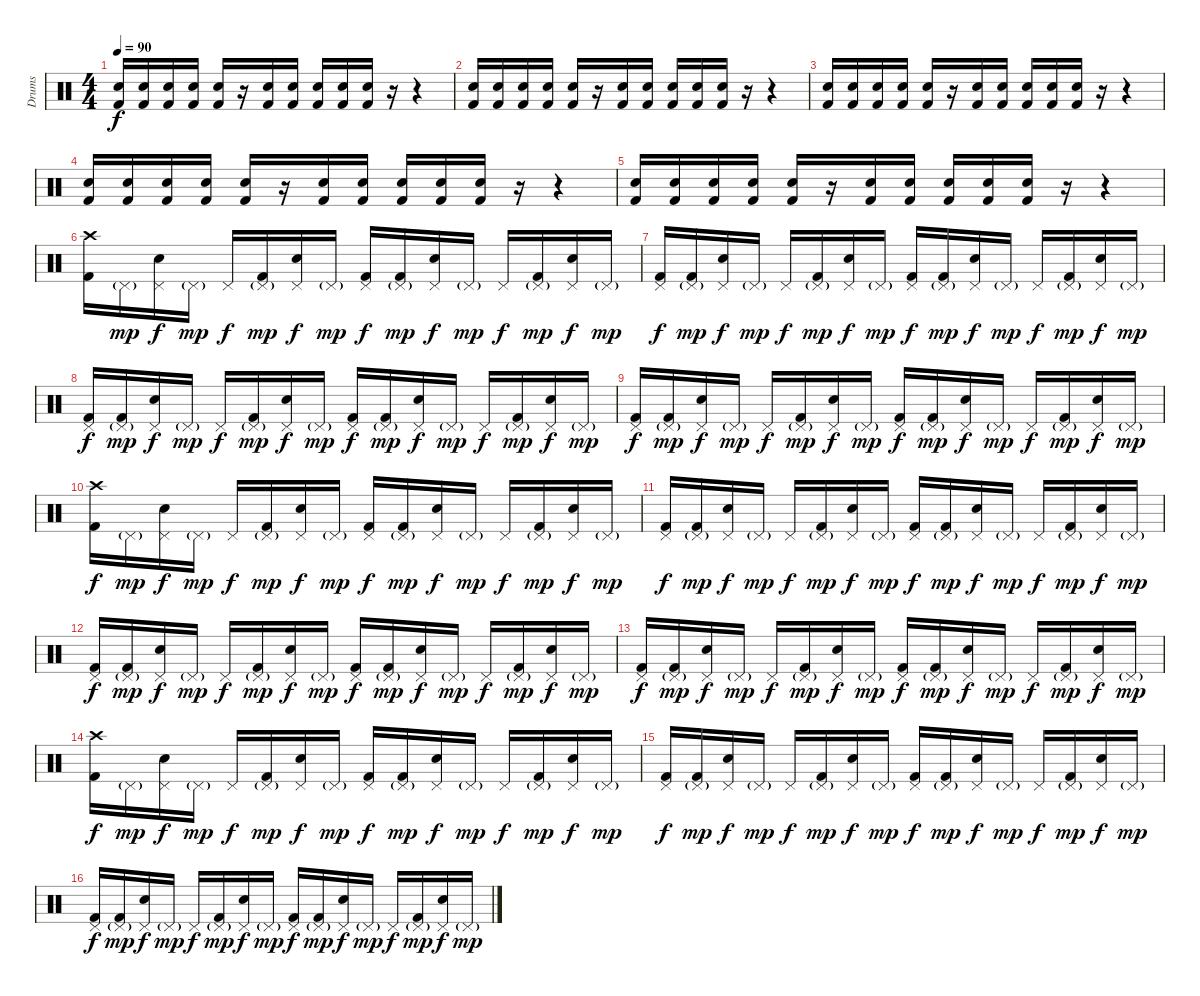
\track ("Drums" "Drums") {instrument percussion}
\staff {score}
\articulation defaults
\ts (4 4)
\tempo 90
\clef neutral
\ks c
("Electric Snare (hit)" "Kick (hit) 2").16{dy f} ("Electric Snare (hit)" "Kick (hit) 2").16 ("Electric Snare (hit)" "Kick (hit) 2").16 ("Electric Snare (hit)" "Kick (hit) 2").16 ("Electric Snare (hit)" "Kick (hit) 2").16 r.16 ("Electric Snare (hit)" "Kick (hit) 2").16 ("Electric Snare (hit)" "Kick (hit) 2").16 ("Electric Snare (hit)" "Kick (hit) 2").16 ("Electric Snare (hit)" "Kick (hit) 2").16 ("Electric Snare (hit)" "Kick (hit) 2").16 r.16 r.4 |
("Electric Snare (hit)" "Kick (hit) 2").16 ("Electric Snare (hit)" "Kick (hit) 2").16 ("Electric Snare (hit)" "Kick (hit) 2").16 ("Electric Snare (hit)" "Kick (hit) 2").16 ("Electric Snare (hit)" "Kick (hit) 2").16 r.16 ("Electric Snare (hit)" "Kick (hit) 2").16 ("Electric Snare (hit)" "Kick (hit) 2").16 ("Electric Snare (hit)" "Kick (hit) 2").16 ("Electric Snare (hit)" "Kick (hit) 2").16 ("Electric Snare (hit)" "Kick (hit) 2").16 r.16 r.4 |
("Electric Snare (hit)" "Kick (hit) 2").16 ("Electric Snare (hit)" "Kick (hit) 2").16 ("Electric Snare (hit)" "Kick (hit) 2").16 ("Electric Snare (hit)" "Kick (hit) 2").16 ("Electric Snare (hit)" "Kick (hit) 2").16 r.16 ("Electric Snare (hit)" "Kick (hit) 2").16 ("Electric Snare (hit)" "Kick (hit) 2").16 ("Electric Snare (hit)" "Kick (hit) 2").16 ("Electric Snare (hit)" "Kick (hit) 2").16 ("Electric Snare (hit)" "Kick (hit) 2").16 r.16 r.4 |
("Electric Snare (hit)" "Kick (hit) 2").16 ("Electric Snare (hit)" "Kick (hit) 2").16 ("Electric Snare (hit)" "Kick (hit) 2").16 ("Electric Snare (hit)" "Kick (hit) 2").16 ("Electric Snare (hit)" "Kick (hit) 2").16 r.16 ("Electric Snare (hit)" "Kick (hit) 2").16 ("Electric Snare (hit)" "Kick (hit) 2").16 ("Electric Snare (hit)" "Kick (hit) 2").16 ("Electric Snare (hit)" "Kick (hit) 2").16 ("Electric Snare (hit)" "Kick (hit) 2").16 r.16 r.4 |
("Electric Snare (hit)" "Kick (hit) 2").16 ("Electric Snare (hit)" "Kick (hit) 2").16 ("Electric Snare (hit)" "Kick (hit) 2").16 ("Electric Snare (hit)" "Kick (hit) 2").16 ("Electric Snare (hit)" "Kick (hit) 2").16 r.16 ("Electric Snare (hit)" "Kick (hit) 2").16 ("Electric Snare (hit)" "Kick (hit) 2").16 ("Electric Snare (hit)" "Kick (hit) 2").16 ("Electric Snare (hit)" "Kick (hit) 2").16 ("Electric Snare (hit)" "Kick (hit) 2").16 r.16 r.4 |
("Crash high (hit)" "Kick (hit) 2").16 "Pedal Hi-Hat (hit)"{g}.16{dy mp} ("Pedal Hi-Hat (hit)" "Electric Snare (hit)").16{dy f} "Pedal Hi-Hat (hit)"{g}.16{dy mp} "Pedal Hi-Hat (hit)".16{dy f} ("Pedal Hi-Hat (hit)"{g} "Kick (hit) 2").16{dy mp} ("Pedal Hi-Hat (hit)" "Electric Snare (hit)").16{dy f} "Pedal Hi-Hat (hit)"{g}.16{dy mp} ("Pedal Hi-Hat (hit)" "Kick (hit) 2").16{dy f} ("Pedal Hi-Hat (hit)"{g} "Kick (hit) 2").16{dy mp} ("Pedal Hi-Hat (hit)" "Electric Snare (hit)").16{dy f} "Pedal Hi-Hat (hit)"{g}.16{dy mp} "Pedal Hi-Hat (hit)".16{dy f} ("Pedal Hi-Hat (hit)"{g} "Kick (hit) 2").16{dy mp} ("Pedal Hi-Hat (hit)" "Electric Snare (hit)").16{dy f} "Pedal Hi-Hat (hit)"{g}.16{dy mp} |
("Pedal Hi-Hat (hit)" "Kick (hit) 2").16{dy f} ("Pedal Hi-Hat (hit)"{g} "Kick (hit) 2").16{dy mp} ("Pedal Hi-Hat (hit)" "Electric Snare (hit)").16{dy f} "Pedal Hi-Hat (hit)"{g}.16{dy mp} "Pedal Hi-Hat (hit)".16{dy f} ("Pedal Hi-Hat (hit)"{g} "Kick (hit) 2").16{dy mp} ("Pedal Hi-Hat (hit)" "Electric Snare (hit)").16{dy f} "Pedal Hi-Hat (hit)"{g}.16{dy mp} ("Pedal Hi-Hat (hit)" "Kick (hit) 2").16{dy f} ("Pedal Hi-Hat (hit)"{g} "Kick (hit) 2").16{dy mp} ("Pedal Hi-Hat (hit)" "Electric Snare (hit)").16{dy f} "Pedal Hi-Hat (hit)"{g}.16{dy mp} "Pedal Hi-Hat (hit)".16{dy f} ("Pedal Hi-Hat (hit)"{g} "Kick (hit) 2").16{dy mp} ("Pedal Hi-Hat (hit)" "Electric Snare (hit)").16{dy f} "Pedal Hi-Hat (hit)"{g}.16{dy mp} |
("Pedal Hi-Hat (hit)" "Kick (hit) 2").16{dy f} ("Pedal Hi-Hat (hit)"{g} "Kick (hit) 2").16{dy mp} ("Pedal Hi-Hat (hit)" "Electric Snare (hit)").16{dy f} "Pedal Hi-Hat (hit)"{g}.16{dy mp} "Pedal Hi-Hat (hit)".16{dy f} ("Pedal Hi-Hat (hit)"{g} "Kick (hit) 2").16{dy mp} ("Pedal Hi-Hat (hit)" "Electric Snare (hit)").16{dy f} "Pedal Hi-Hat (hit)"{g}.16{dy mp} ("Pedal Hi-Hat (hit)" "Kick (hit) 2").16{dy f} ("Pedal Hi-Hat (hit)"{g} "Kick (hit) 2").16{dy mp} ("Pedal Hi-Hat (hit)" "Electric Snare (hit)").16{dy f} "Pedal Hi-Hat (hit)"{g}.16{dy mp} "Pedal Hi-Hat (hit)".16{dy f} ("Pedal Hi-Hat (hit)"{g} "Kick (hit) 2").16{dy mp} ("Pedal Hi-Hat (hit)" "Electric Snare (hit)").16{dy f} "Pedal Hi-Hat (hit)"{g}.16{dy mp} |
("Pedal Hi-Hat (hit)" "Kick (hit) 2").16{dy f} ("Pedal Hi-Hat (hit)"{g} "Kick (hit) 2").16{dy mp} ("Pedal Hi-Hat (hit)" "Electric Snare (hit)").16{dy f} "Pedal Hi-Hat (hit)"{g}.16{dy mp} "Pedal Hi-Hat (hit)".16{dy f} ("Pedal Hi-Hat (hit)"{g} "Kick (hit) 2").16{dy mp} ("Pedal Hi-Hat (hit)" "Electric Snare (hit)").16{dy f} "Pedal Hi-Hat (hit)"{g}.16{dy mp} ("Pedal Hi-Hat (hit)" "Kick (hit) 2").16{dy f} ("Pedal Hi-Hat (hit)"{g} "Kick (hit) 2").16{dy mp} ("Pedal Hi-Hat (hit)" "Electric Snare (hit)").16{dy f} "Pedal Hi-Hat (hit)"{g}.16{dy mp} "Pedal Hi-Hat (hit)".16{dy f} ("Pedal Hi-Hat (hit)"{g} "Kick (hit) 2").16{dy mp} ("Pedal Hi-Hat (hit)" "Electric Snare (hit)").16{dy f} "Pedal Hi-Hat (hit)"{g}.16{dy mp} |
("Crash high (hit)" "Kick (hit) 2").16{dy f} "Pedal Hi-Hat (hit)"{g}.16{dy mp} ("Pedal Hi-Hat (hit)" "Electric Snare (hit)").16{dy f} "Pedal Hi-Hat (hit)"{g}.16{dy mp} "Pedal Hi-Hat (hit)".16{dy f} ("Pedal Hi-Hat (hit)"{g} "Kick (hit) 2").16{dy mp} ("Pedal Hi-Hat (hit)" "Electric Snare (hit)").16{dy f} "Pedal Hi-Hat (hit)"{g}.16{dy mp} ("Pedal Hi-Hat (hit)" "Kick (hit) 2").16{dy f} ("Pedal Hi-Hat (hit)"{g} "Kick (hit) 2").16{dy mp} ("Pedal Hi-Hat (hit)" "Electric Snare (hit)").16{dy f} "Pedal Hi-Hat (hit)"{g}.16{dy mp} "Pedal Hi-Hat (hit)".16{dy f} ("Pedal Hi-Hat (hit)"{g} "Kick (hit) 2").16{dy mp} ("Pedal Hi-Hat (hit)" "Electric Snare (hit)").16{dy f} "Pedal Hi-Hat (hit)"{g}.16{dy mp} |
("Pedal Hi-Hat (hit)" "Kick (hit) 2").16{dy f} ("Pedal Hi-Hat (hit)"{g} "Kick (hit) 2").16{dy mp} ("Pedal Hi-Hat (hit)" "Electric Snare (hit)").16{dy f} "Pedal Hi-Hat (hit)"{g}.16{dy mp} "Pedal Hi-Hat (hit)".16{dy f} ("Pedal Hi-Hat (hit)"{g} "Kick (hit) 2").16{dy mp} ("Pedal Hi-Hat (hit)" "Electric Snare (hit)").16{dy f} "Pedal Hi-Hat (hit)"{g}.16{dy mp} ("Pedal Hi-Hat (hit)" "Kick (hit) 2").16{dy f} ("Pedal Hi-Hat (hit)"{g} "Kick (hit) 2").16{dy mp} ("Pedal Hi-Hat (hit)" "Electric Snare (hit)").16{dy f} "Pedal Hi-Hat (hit)"{g}.16{dy mp} "Pedal Hi-Hat (hit)".16{dy f} ("Pedal Hi-Hat (hit)"{g} "Kick (hit) 2").16{dy mp} ("Pedal Hi-Hat (hit)" "Electric Snare (hit)").16{dy f} "Pedal Hi-Hat (hit)"{g}.16{dy mp} |
("Pedal Hi-Hat (hit)" "Kick (hit) 2").16{dy f} ("Pedal Hi-Hat (hit)"{g} "Kick (hit) 2").16{dy mp} ("Pedal Hi-Hat (hit)" "Electric Snare (hit)").16{dy f} "Pedal Hi-Hat (hit)"{g}.16{dy mp} "Pedal Hi-Hat (hit)".16{dy f} ("Pedal Hi-Hat (hit)"{g} "Kick (hit) 2").16{dy mp} ("Pedal Hi-Hat (hit)" "Electric Snare (hit)").16{dy f} "Pedal Hi-Hat (hit)"{g}.16{dy mp} ("Pedal Hi-Hat (hit)" "Kick (hit) 2").16{dy f} ("Pedal Hi-Hat (hit)"{g} "Kick (hit) 2").16{dy mp} ("Pedal Hi-Hat (hit)" "Electric Snare (hit)").16{dy f} "Pedal Hi-Hat (hit)"{g}.16{dy mp} "Pedal Hi-Hat (hit)".16{dy f} ("Pedal Hi-Hat (hit)"{g} "Kick (hit) 2").16{dy mp} ("Pedal Hi-Hat (hit)" "Electric Snare (hit)").16{dy f} "Pedal Hi-Hat (hit)"{g}.16{dy mp} |
("Pedal Hi-Hat (hit)" "Kick (hit) 2").16{dy f} ("Pedal Hi-Hat (hit)"{g} "Kick (hit) 2").16{dy mp} ("Pedal Hi-Hat (hit)" "Electric Snare (hit)").16{dy f} "Pedal Hi-Hat (hit)"{g}.16{dy mp} "Pedal Hi-Hat (hit)".16{dy f} ("Pedal Hi-Hat (hit)"{g} "Kick (hit) 2").16{dy mp} ("Pedal Hi-Hat (hit)" "Electric Snare (hit)").16{dy f} "Pedal Hi-Hat (hit)"{g}.16{dy mp} ("Pedal Hi-Hat (hit)" "Kick (hit) 2").16{dy f} ("Pedal Hi-Hat (hit)"{g} "Kick (hit) 2").16{dy mp} ("Pedal Hi-Hat (hit)" "Electric Snare (hit)").16{dy f} "Pedal Hi-Hat (hit)"{g}.16{dy mp} "Pedal Hi-Hat (hit)".16{dy f} ("Pedal Hi-Hat (hit)"{g} "Kick (hit) 2").16{dy mp} ("Pedal Hi-Hat (hit)" "Electric Snare (hit)").16{dy f} "Pedal Hi-Hat (hit)"{g}.16{dy mp} |
("Crash high (hit)" "Kick (hit) 2").16{dy f} "Pedal Hi-Hat (hit)"{g}.16{dy mp} ("Pedal Hi-Hat (hit)" "Electric Snare (hit)").16{dy f} "Pedal Hi-Hat (hit)"{g}.16{dy mp} "Pedal Hi-Hat (hit)".16{dy f} ("Pedal Hi-Hat (hit)"{g} "Kick (hit) 2").16{dy mp} ("Pedal Hi-Hat (hit)" "Electric Snare (hit)").16{dy f} "Pedal Hi-Hat (hit)"{g}.16{dy mp} ("Pedal Hi-Hat (hit)" "Kick (hit) 2").16{dy f} ("Pedal Hi-Hat (hit)"{g} "Kick (hit) 2").16{dy mp} ("Pedal Hi-Hat (hit)" "Electric Snare (hit)").16{dy f} "Pedal Hi-Hat (hit)"{g}.16{dy mp} "Pedal Hi-Hat (hit)".16{dy f} ("Pedal Hi-Hat (hit)"{g} "Kick (hit) 2").16{dy mp} ("Pedal Hi-Hat (hit)" "Electric Snare (hit)").16{dy f} "Pedal Hi-Hat (hit)"{g}.16{dy mp} |
("Pedal Hi-Hat (hit)" "Kick (hit) 2").16{dy f} ("Pedal Hi-Hat (hit)"{g} "Kick (hit) 2").16{dy mp} ("Pedal Hi-Hat (hit)" "Electric Snare (hit)").16{dy f} "Pedal Hi-Hat (hit)"{g}.16{dy mp} "Pedal Hi-Hat (hit)".16{dy f} ("Pedal Hi-Hat (hit)"{g} "Kick (hit) 2").16{dy mp} ("Pedal Hi-Hat (hit)" "Electric Snare (hit)").16{dy f} "Pedal Hi-Hat (hit)"{g}.16{dy mp} ("Pedal Hi-Hat (hit)" "Kick (hit) 2").16{dy f} ("Pedal Hi-Hat (hit)"{g} "Kick (hit) 2").16{dy mp} ("Pedal Hi-Hat (hit)" "Electric Snare (hit)").16{dy f} "Pedal Hi-Hat (hit)"{g}.16{dy mp} "Pedal Hi-Hat (hit)".16{dy f} ("Pedal Hi-Hat (hit)"{g} "Kick (hit) 2").16{dy mp} ("Pedal Hi-Hat (hit)" "Electric Snare (hit)").16{dy f} "Pedal Hi-Hat (hit)"{g}.16{dy mp} |
("Pedal Hi-Hat (hit)" "Kick (hit) 2").16{dy f} ("Pedal Hi-Hat (hit)"{g} "Kick (hit) 2").16{dy mp} ("Pedal Hi-Hat (hit)" "Electric Snare (hit)").16{dy f} "Pedal Hi-Hat (hit)"{g}.16{dy mp} "Pedal Hi-Hat (hit)".16{dy f} ("Pedal Hi-Hat (hit)"{g} "Kick (hit) 2").16{dy mp} ("Pedal Hi-Hat (hit)" "Electric Snare (hit)").16{dy f} "Pedal Hi-Hat (hit)"{g}.16{dy mp} ("Pedal Hi-Hat (hit)" "Kick (hit) 2").16{dy f} ("Pedal Hi-Hat (hit)"{g} "Kick (hit) 2").16{dy mp} ("Pedal Hi-Hat (hit)" "Electric Snare (hit)").16{dy f} "Pedal Hi-Hat (hit)"{g}.16{dy mp} "Pedal Hi-Hat (hit)".16{dy f} ("Pedal Hi-Hat (hit)"{g} "Kick (hit) 2").16{dy mp} ("Pedal Hi-Hat (hit)" "Electric Snare (hit)").16{dy f} "Pedal Hi-Hat (hit)"{g}.16{dy mp}
